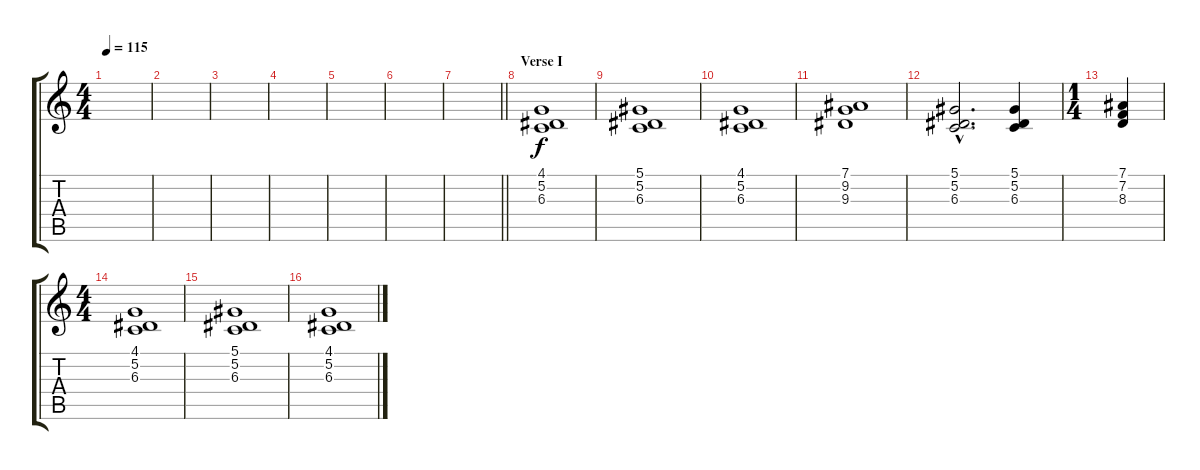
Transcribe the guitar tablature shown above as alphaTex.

\track "" {instrument brightacousticpiano}
\staff {score tabs}
\tuning (Eb4 Bb3 Gb3 Db3 Ab2 Eb2) {hide}
\ts (4 4)
\tempo 115
\clef g2
\ks c
|
|
|
|
|
|
\barLineRight lightlight
|
\section ("" "Verse I")
(4.1 5.2 6.3).1{volume 16} |
(5.1 5.2 6.3).1 |
(4.1 5.2 6.3).1 |
(7.1 9.2 9.3).1 |
(5.1{hac} 5.2{hac} 6.3{hac}).2{d} (5.1 5.2 6.3).4 |
\ts (1 4)
(7.1 7.2 8.3).4 |
\ts (4 4)
(4.1 5.2 6.3).1 |
(5.1 5.2 6.3).1 |
(4.1 5.2 6.3).1
